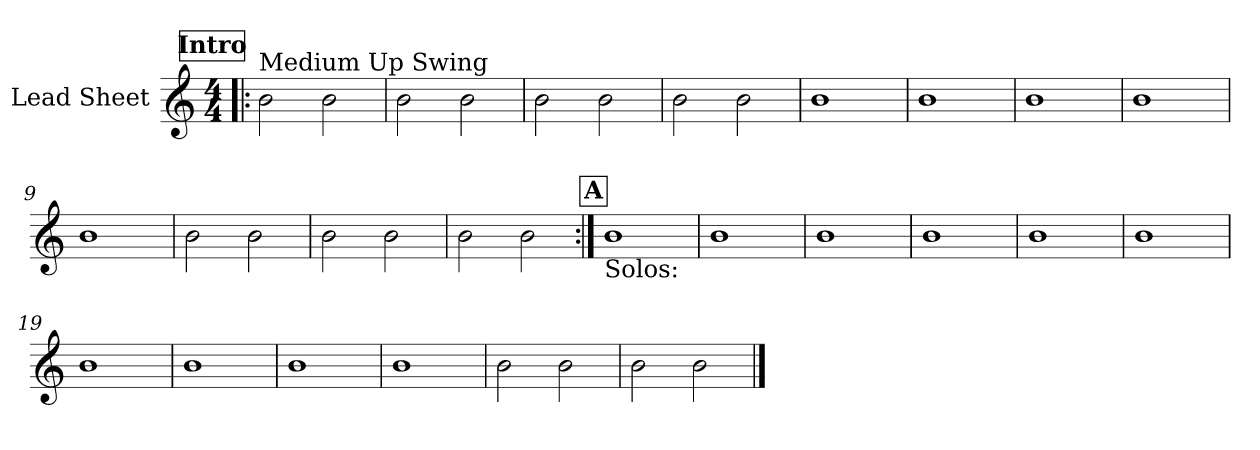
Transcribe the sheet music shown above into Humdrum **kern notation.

**kern
*part1
*staff1
*I"Lead Sheet
*clefG2
*k[]
*M4/4
!!LO:REH:place=s1:a:fs=14:t=Intro
=1!|:
!LO:TX:a:t=Medium Up Swing
2b\
2b\
=2
2b\
2b\
=3
2b\
2b\
=4
2b\
2b\
!!LO:LB:g=z
=5
1b
=6
1b
=7
1b
=8
1b
!!LO:LB:g=z
=9
1b
=10
2b\
2b\
=11
2b\
2b\
=12
2b\
2b\
!!LO:LB:g=z
!!LO:REH:place=s1:a:fs=14:t=A
=13:|!
!LO:TX:b:t=Solos&colon;
1b
=14
1b
=15
1b
=16
1b
!!LO:LB:g=z
=17
1b
=18
1b
=19
1b
=20
1b
!!LO:LB:g=z
=21
1b
=22
1b
=23
2b\
2b\
=24
2b\
2b\
==
*-
